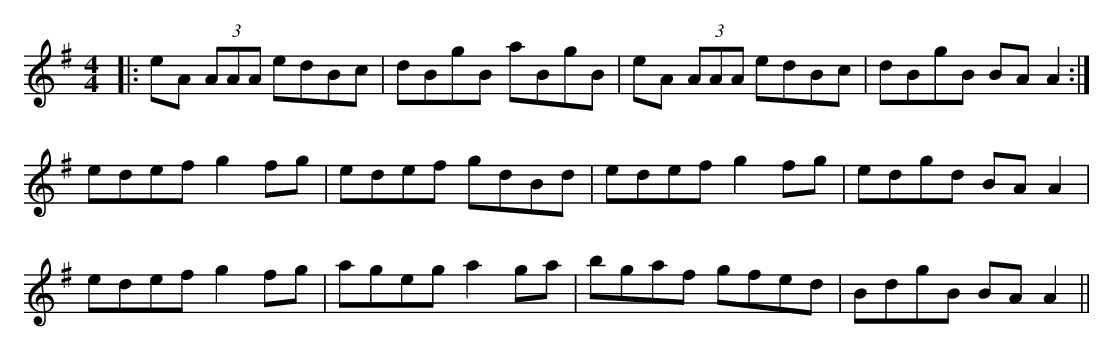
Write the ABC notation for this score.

X:1
M:4/4
K:Ador
|:eA (3AAA edBc|dBgB aBgB|eA (3AAA edBc|dBgB BAA2:|
edef g2fg|edef gdBd|edef g2fg|edgd BAA2|
edef g2fg|ageg a2ga|bgaf gfed|BdgB BAA2||
